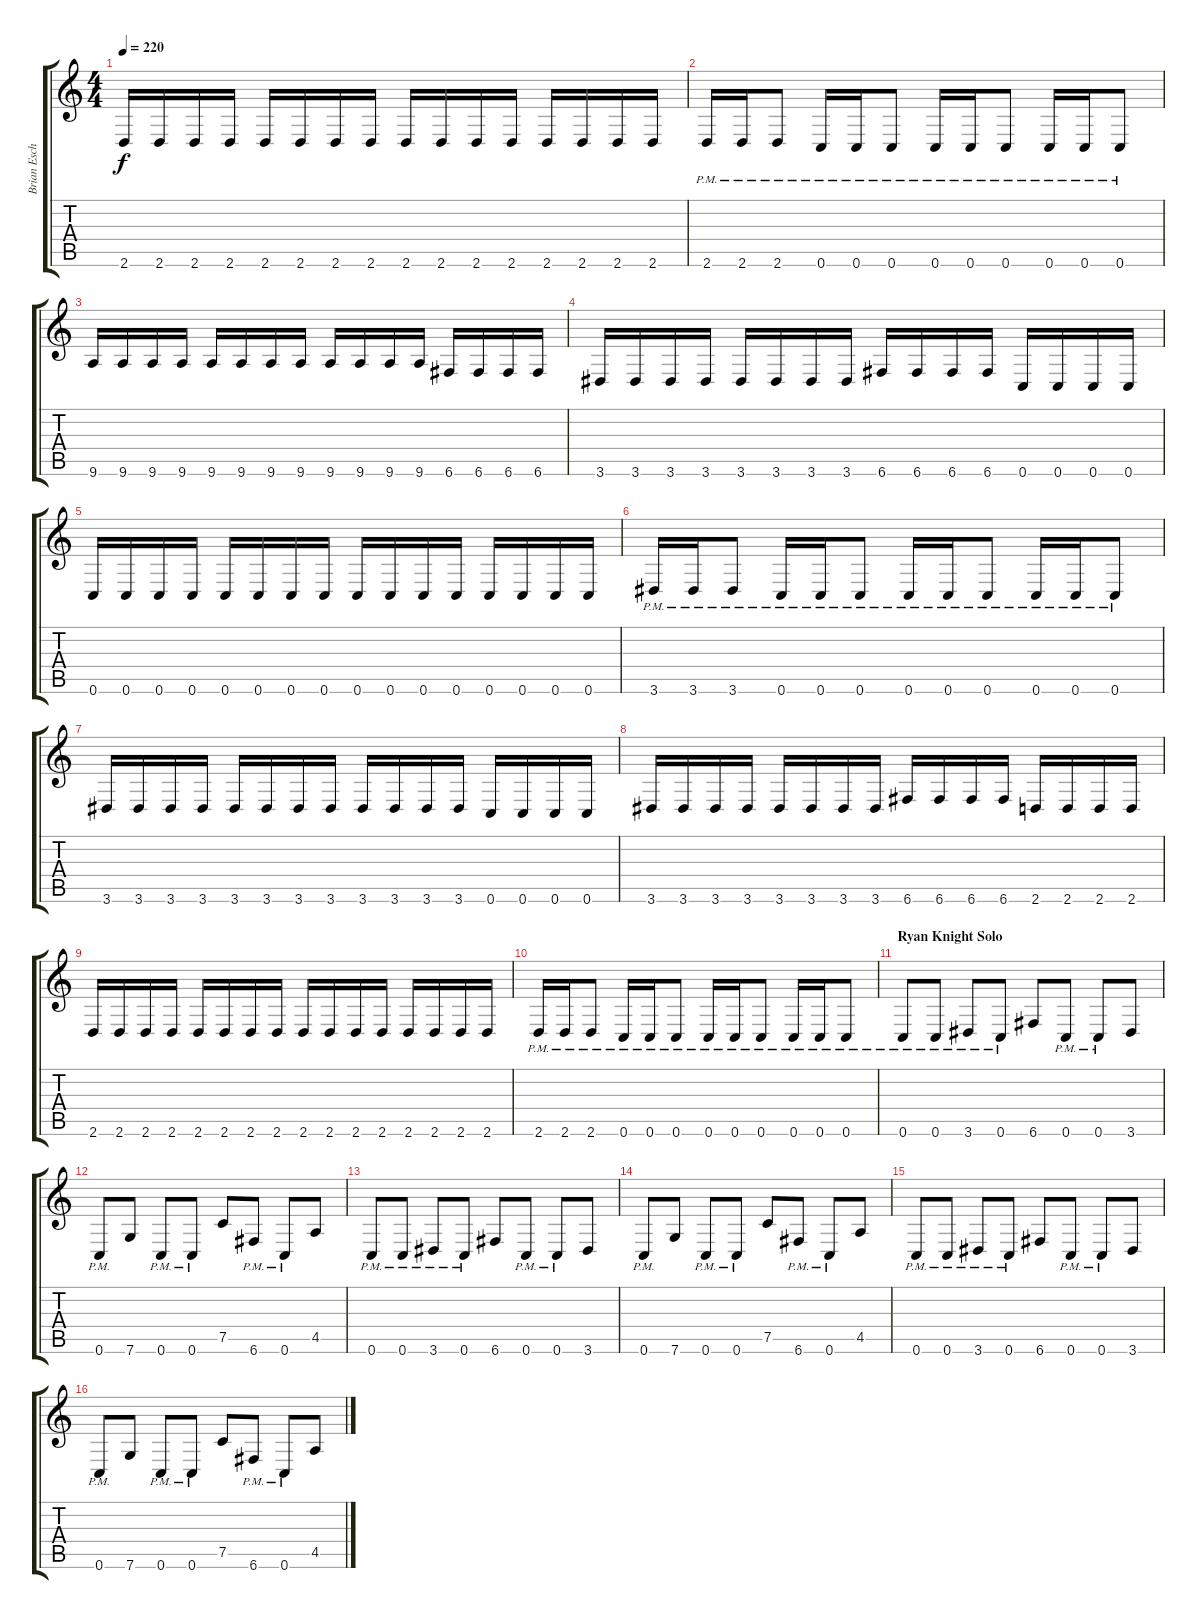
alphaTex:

\track ("Brian Eschbach (Right)" "Brian Esch") {instrument overdrivenguitar}
\staff {score tabs}
\tuning (C4 G3 Eb3 Bb2 F2 C2) {hide}
\ts (4 4)
\tempo 220
\clef g2
\ks c
2.6.16{dy f} 2.6.16 2.6.16 2.6.16 2.6.16 2.6.16 2.6.16 2.6.16 2.6.16 2.6.16 2.6.16 2.6.16 2.6.16 2.6.16 2.6.16 2.6.16 |
2.6{pm}.16 2.6{pm}.16 2.6{pm}.8 0.6{pm}.16 0.6{pm}.16 0.6{pm}.8 0.6{pm}.16 0.6{pm}.16 0.6{pm}.8 0.6{pm}.16 0.6{pm}.16 0.6{pm}.8 |
9.6.16 9.6.16 9.6.16 9.6.16 9.6.16 9.6.16 9.6.16 9.6.16 9.6.16 9.6.16 9.6.16 9.6.16 6.6.16 6.6.16 6.6.16 6.6.16 |
3.6.16 3.6.16 3.6.16 3.6.16 3.6.16 3.6.16 3.6.16 3.6.16 6.6.16 6.6.16 6.6.16 6.6.16 0.6.16 0.6.16 0.6.16 0.6.16 |
0.6.16 0.6.16 0.6.16 0.6.16 0.6.16 0.6.16 0.6.16 0.6.16 0.6.16 0.6.16 0.6.16 0.6.16 0.6.16 0.6.16 0.6.16 0.6.16 |
3.6{pm}.16 3.6{pm}.16 3.6{pm}.8 0.6{pm}.16 0.6{pm}.16 0.6{pm}.8 0.6{pm}.16 0.6{pm}.16 0.6{pm}.8 0.6{pm}.16 0.6{pm}.16 0.6{pm}.8 |
3.6.16 3.6.16 3.6.16 3.6.16 3.6.16 3.6.16 3.6.16 3.6.16 3.6.16 3.6.16 3.6.16 3.6.16 0.6.16 0.6.16 0.6.16 0.6.16 |
3.6.16 3.6.16 3.6.16 3.6.16 3.6.16 3.6.16 3.6.16 3.6.16 6.6.16 6.6.16 6.6.16 6.6.16 2.6.16 2.6.16 2.6.16 2.6.16 |
2.6.16 2.6.16 2.6.16 2.6.16 2.6.16 2.6.16 2.6.16 2.6.16 2.6.16 2.6.16 2.6.16 2.6.16 2.6.16 2.6.16 2.6.16 2.6.16 |
2.6{pm}.16 2.6{pm}.16 2.6{pm}.8 0.6{pm}.16 0.6{pm}.16 0.6{pm}.8 0.6{pm}.16 0.6{pm}.16 0.6{pm}.8 0.6{pm}.16 0.6{pm}.16 0.6{pm}.8 |
\section ("" "Ryan Knight Solo")
0.6{pm}.8 0.6{pm}.8 3.6{pm}.8 0.6{pm}.8 6.6.8 0.6{pm}.8 0.6{pm}.8 3.6.8 |
0.6{pm}.8 7.6.8 0.6{pm}.8 0.6{pm}.8 7.5.8 6.6{pm}.8 0.6{pm}.8 4.5.8 |
0.6{pm}.8 0.6{pm}.8 3.6{pm}.8 0.6{pm}.8 6.6.8 0.6{pm}.8 0.6{pm}.8 3.6.8 |
0.6{pm}.8 7.6.8 0.6{pm}.8 0.6{pm}.8 7.5.8 6.6{pm}.8 0.6{pm}.8 4.5.8 |
0.6{pm}.8 0.6{pm}.8 3.6{pm}.8 0.6{pm}.8 6.6.8 0.6{pm}.8 0.6{pm}.8 3.6.8 |
0.6{pm}.8 7.6.8 0.6{pm}.8 0.6{pm}.8 7.5.8 6.6{pm}.8 0.6{pm}.8 4.5.8
